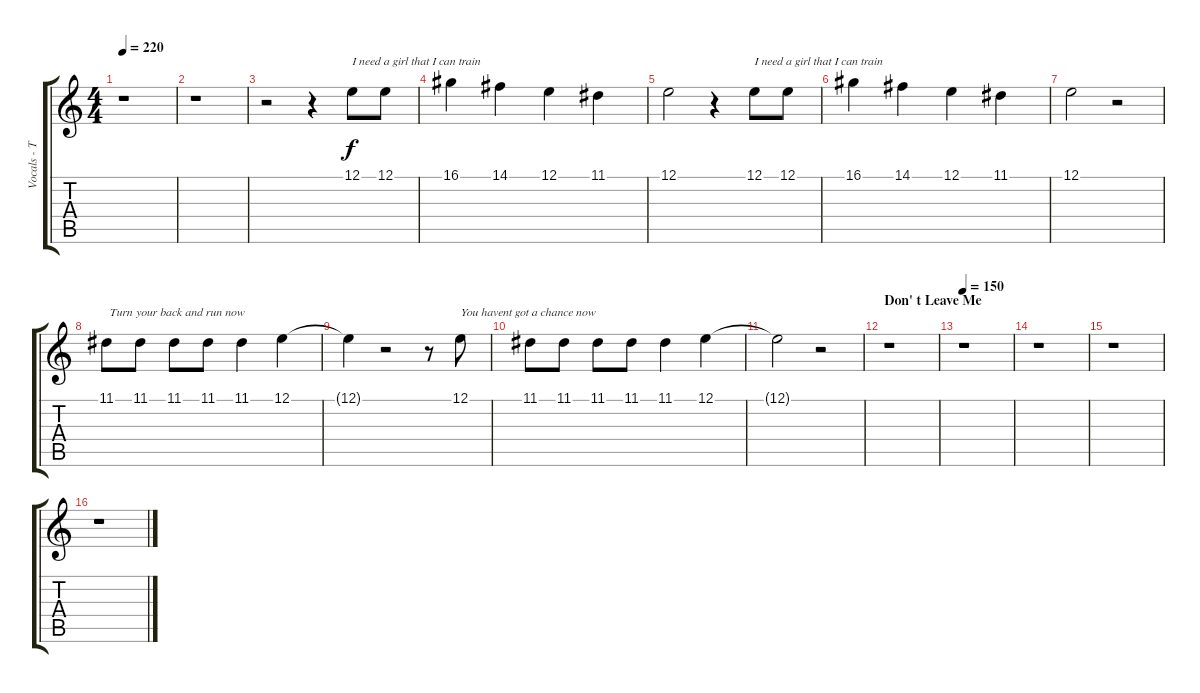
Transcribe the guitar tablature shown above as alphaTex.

\track ("Vocals - Tom " "Vocals - T") {instrument tenorsax}
\staff {score tabs}
\tuning (E4 B3 G3 D3 A2 E2) {hide}
\ts (4 4)
\tempo 220
\clef g2
\ks c
r.1{dy f} |
r.1 |
r.2 r.4 12.1.8{txt "I need a girl that I can train"} 12.1.8 |
16.1.4 14.1.4 12.1.4 11.1.4 |
12.1.2 r.4 12.1.8{txt "I need a girl that I can train"} 12.1.8 |
16.1.4 14.1.4 12.1.4 11.1.4 |
12.1.2 r.2 |
11.1.8{txt " Turn your back and run now"} 11.1.8 11.1.8 11.1.8 11.1.4 12.1.4 |
12.1{t}.4 r.2 r.8 12.1.8{txt "You havent got a chance now"} |
11.1.8 11.1.8 11.1.8 11.1.8 11.1.4 12.1.4 |
12.1{t}.2 r.2 |
\section ("" "Don' t Leave Me")
r.1 |
\tempo 150
r.1 |
r.1 |
r.1 |
r.1
